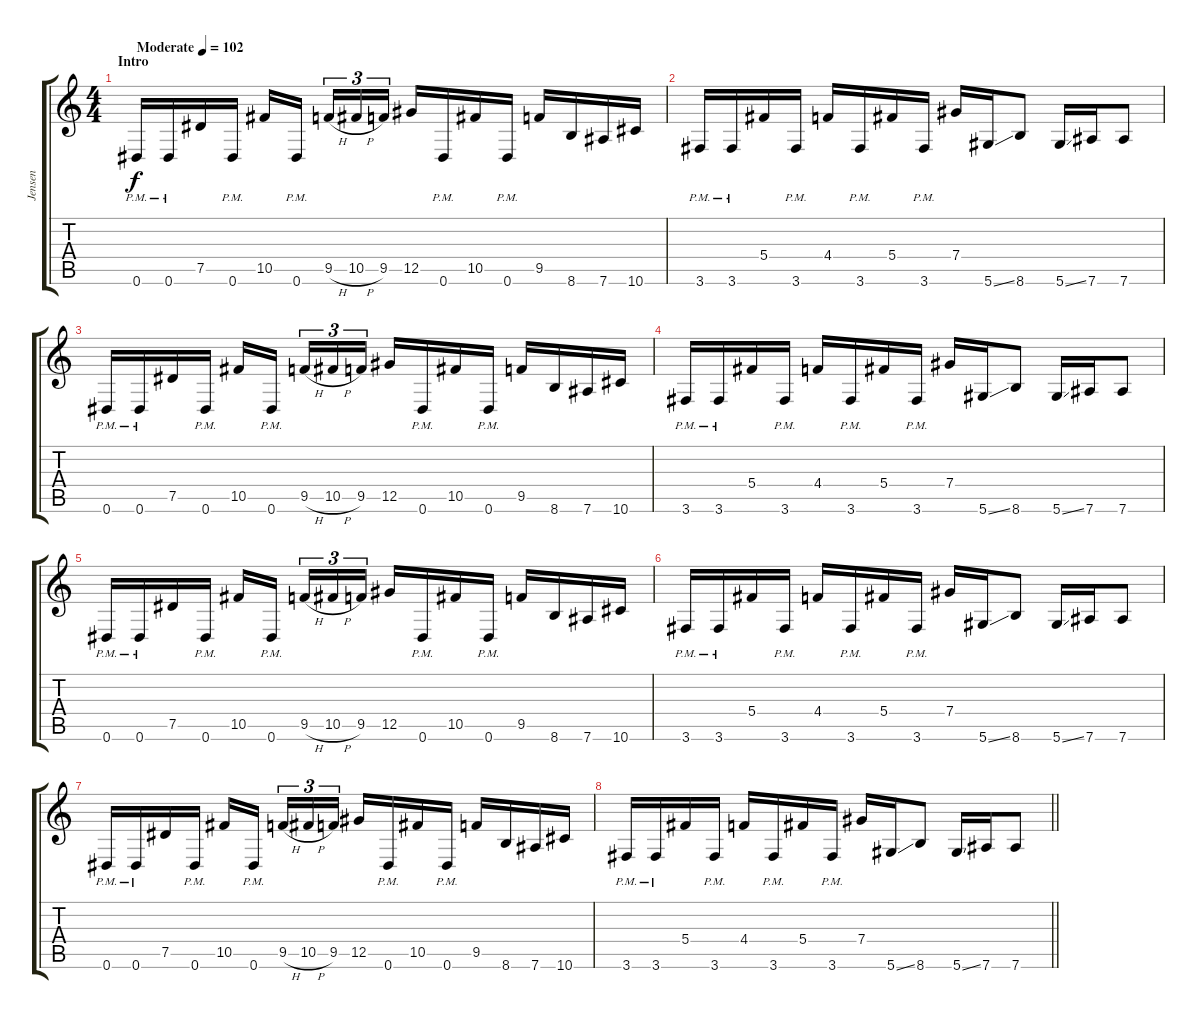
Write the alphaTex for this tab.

\track ("Jensen" "Jensen") {instrument distortionguitar}
\staff {score tabs}
\tuning (Eb4 Bb3 Gb3 Db3 Ab2 Eb2) {hide}
\ts (4 4)
\section ("" "Intro")
\tempo (102 "Moderate")
\clef g2
\ks c
0.6{pm}.16{dy f instrument distortionguitar} 0.6{pm}.16 7.5.16 0.6{pm}.16 10.5.16 0.6{pm}.16{beam splitsecondary} 9.5{h}.16{tu (3 2)} 10.5{h}.16{tu (3 2)} 9.5.16{tu (3 2)} 12.5.16 0.6{pm}.16 10.5.16 0.6{pm}.16 9.5.16 8.6.16 7.6.16 10.6.16 |
3.6{pm}.16 3.6{pm}.16 5.4.16 3.6{pm}.16 4.4.16 3.6{pm}.16 5.4.16 3.6{pm}.16 7.4.16 5.6{ss}.16 8.6.8 5.6{ss}.16 7.6.16 7.6.8 |
0.6{pm}.16 0.6{pm}.16 7.5.16 0.6{pm}.16 10.5.16 0.6{pm}.16{beam splitsecondary} 9.5{h}.16{tu (3 2)} 10.5{h}.16{tu (3 2)} 9.5.16{tu (3 2)} 12.5.16 0.6{pm}.16 10.5.16 0.6{pm}.16 9.5.16 8.6.16 7.6.16 10.6.16 |
3.6{pm}.16 3.6{pm}.16 5.4.16 3.6{pm}.16 4.4.16 3.6{pm}.16 5.4.16 3.6{pm}.16 7.4.16 5.6{ss}.16 8.6.8 5.6{ss}.16 7.6.16 7.6.8 |
0.6{pm}.16 0.6{pm}.16 7.5.16 0.6{pm}.16 10.5.16 0.6{pm}.16{beam splitsecondary} 9.5{h}.16{tu (3 2)} 10.5{h}.16{tu (3 2)} 9.5.16{tu (3 2)} 12.5.16 0.6{pm}.16 10.5.16 0.6{pm}.16 9.5.16 8.6.16 7.6.16 10.6.16 |
3.6{pm}.16 3.6{pm}.16 5.4.16 3.6{pm}.16 4.4.16 3.6{pm}.16 5.4.16 3.6{pm}.16 7.4.16 5.6{ss}.16 8.6.8 5.6{ss}.16 7.6.16 7.6.8 |
0.6{pm}.16 0.6{pm}.16 7.5.16 0.6{pm}.16 10.5.16 0.6{pm}.16{beam splitsecondary} 9.5{h}.16{tu (3 2)} 10.5{h}.16{tu (3 2)} 9.5.16{tu (3 2)} 12.5.16 0.6{pm}.16 10.5.16 0.6{pm}.16 9.5.16 8.6.16 7.6.16 10.6.16 |
\barLineRight lightlight
3.6{pm}.16 3.6{pm}.16 5.4.16 3.6{pm}.16 4.4.16 3.6{pm}.16 5.4.16 3.6{pm}.16 7.4.16 5.6{ss}.16 8.6.8 5.6{ss}.16 7.6.16 7.6.8
